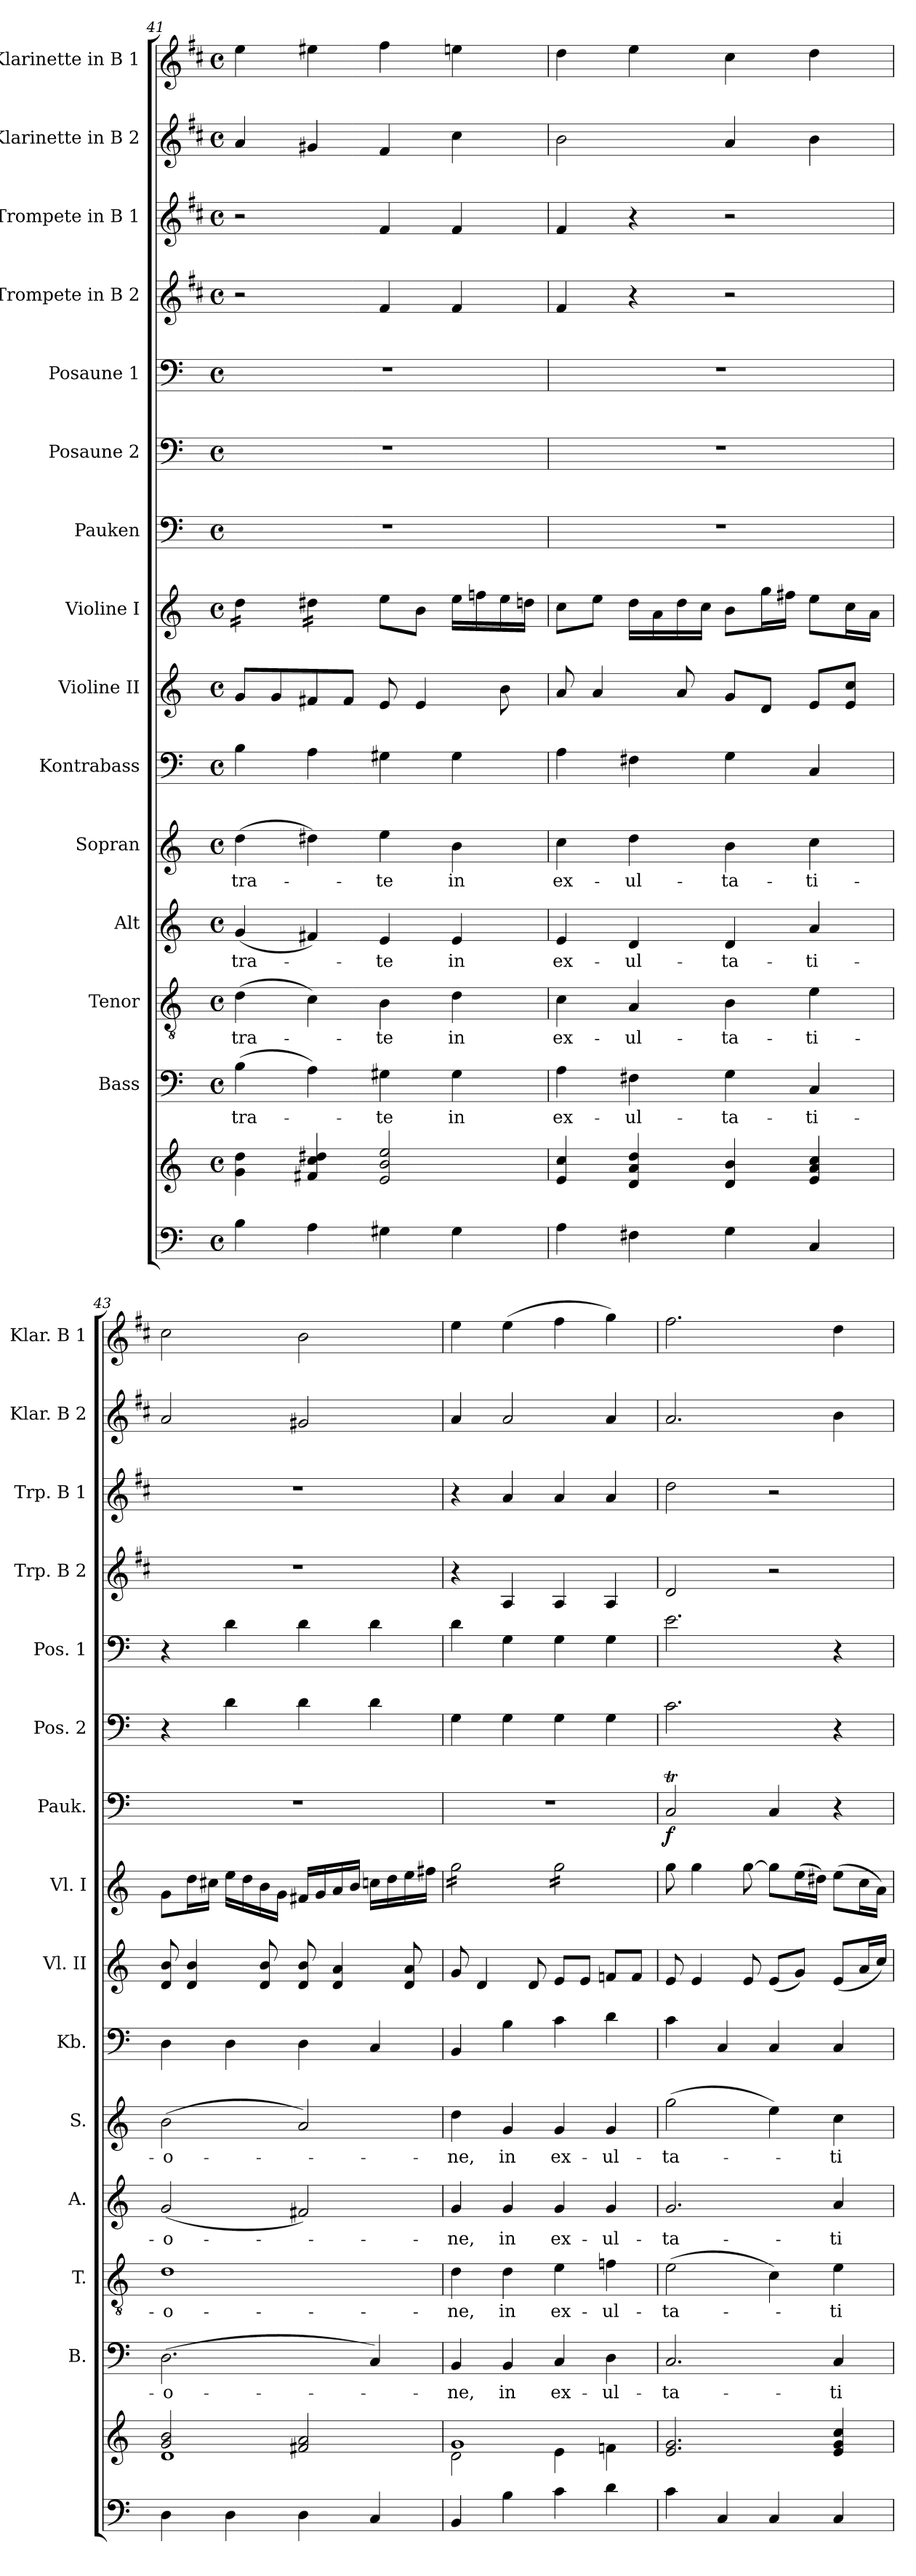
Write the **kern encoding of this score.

**kern	**kern	**kern	**text	**kern	**text	**kern	**text	**kern	**text	**kern	**kern	**kern	**kern	**dynam	**kern	**kern	**kern	**kern	**kern	**kern
*part15	*part15	*part14	*part14	*part13	*part13	*part12	*part12	*part11	*part11	*part10	*part9	*part8	*part7	*part7	*part6	*part5	*part4	*part3	*part2	*part1
*staff16	*staff15	*staff14	*staff14	*staff13	*staff13	*staff12	*staff12	*staff11	*staff11	*staff10	*staff9	*staff8	*staff7	*staff7	*staff6	*staff5	*staff4	*staff3	*staff2	*staff1
*	*	*I"Bass	*	*I"Tenor	*	*I"Alt	*	*I"Sopran	*	*I"Kontrabass	*I"Violine II	*I"Violine I	*I"Pauken	*	*I"Posaune 2	*I"Posaune 1	*I"Trompete in B 2	*I"Trompete in B 1	*I"Klarinette in B 2	*I"Klarinette in B 1
*	*	*I'B.	*	*I'T.	*	*I'A.	*	*I'S.	*	*I'Kb.	*I'Vl. II	*I'Vl. I	*I'Pauk.	*	*I'Pos. 2	*I'Pos. 1	*I'Trp. B 2	*I'Trp. B 1	*I'Klar. B 2	*I'Klar. B 1
*clefF4	*clefG2	*clefF4	*	*clefGv2	*	*clefG2	*	*clefG2	*	*clefF4	*clefG2	*clefG2	*clefF4	*	*clefF4	*clefF4	*clefG2	*clefG2	*clefG2	*clefG2
*	*	*	*	*	*	*	*	*	*	*ITrd7c12	*	*	*	*	*	*	*ITrd1c2	*ITrd1c2	*ITrd1c2	*ITrd1c2
*k[]	*k[]	*k[]	*	*k[]	*	*k[]	*	*k[]	*	*k[]	*k[]	*k[]	*k[]	*	*k[]	*k[]	*k[]	*k[]	*k[]	*k[]
*C:	*C:	*C:	*	*C:	*	*C:	*	*C:	*	*C:	*C:	*C:	*C:	*	*C:	*C:	*C:	*C:	*C:	*C:
*M4/4	*M4/4	*M4/4	*	*M4/4	*	*M4/4	*	*M4/4	*	*M4/4	*M4/4	*M4/4	*M4/4	*	*M4/4	*M4/4	*M4/4	*M4/4	*M4/4	*M4/4
*met(c)	*met(c)	*met(c)	*	*met(c)	*	*met(c)	*	*met(c)	*	*met(c)	*met(c)	*met(c)	*met(c)	*	*met(c)	*met(c)	*met(c)	*met(c)	*met(c)	*met(c)
=41	=41	=41	=41	=41	=41	=41	=41	=41	=41	=41	=41	=41	=41	=41	=41	=41	=41	=41	=41	=41
!	!	!	!LO:LY:b	!	!LO:LY:b	!	!LO:LY:b	!	!LO:LY:b	!	!	!	!	!	!	!	!	!	!	!
*	*	*	*	*	*	*	*	*	*	*	*	*tremolo	*	*	*	*	*	*	*	*
4B\	4g\ 4dd\	(>4B\	-tra-	(>4d\	-tra-	(<4g/	-tra-	(>4dd\	-tra-	4BB\	8g/L	16dd\LL	1r	.	1r	1r	2r	2r	4g/	4dd\
.	.	.	.	.	.	.	.	.	.	.	.	16dd\	.	.	.	.	.	.	.	.
.	.	.	.	.	.	.	.	.	.	.	8g/	16dd\	.	.	.	.	.	.	.	.
.	.	.	.	.	.	.	.	.	.	.	.	16dd\JJ	.	.	.	.	.	.	.	.
4A\	4f#X/ 4cc/ 4dd#X/	4A\)	.	4c\)	.	4f#X/)	.	4dd#X\)	.	4AA\	8f#X/	16dd#X\LL	.	.	.	.	.	.	4f#X/	4dd#X\
.	.	.	.	.	.	.	.	.	.	.	.	16dd#X\	.	.	.	.	.	.	.	.
.	.	.	.	.	.	.	.	.	.	.	8f#/J	16dd#X\	.	.	.	.	.	.	.	.
.	.	.	.	.	.	.	.	.	.	.	.	16dd#X\JJ	.	.	.	.	.	.	.	.
*	*	*	*	*	*	*	*	*	*	*	*	*Xtremolo	*	*	*	*	*	*	*	*
!	!	!	!LO:LY:b	!	!LO:LY:b	!	!LO:LY:b	!	!LO:LY:b	!	!	!	!	!	!	!	!	!	!	!
4G#X\	2e/ 2b/ 2ee/	4G#X\	-te	4B\	-te	4e/	-te	4ee\	-te	4GG#X\	8e/	8ee\L	.	.	.	.	4e/	4e/	4e/	4ee\
.	.	.	.	.	.	.	.	.	.	.	4e/	8b\J	.	.	.	.	.	.	.	.
!	!	!	!LO:LY:b	!	!LO:LY:b	!	!LO:LY:b	!	!LO:LY:b	!	!	!	!	!	!	!	!	!	!	!
4G#\	.	4G#\	in	4d\	in	4e/	in	4b\	in	4GG#\	.	16ee\LL	.	.	.	.	4e/	4e/	4b\	4ddn\
.	.	.	.	.	.	.	.	.	.	.	.	16ffn\	.	.	.	.	.	.	.	.
.	.	.	.	.	.	.	.	.	.	.	8b\	16ee\	.	.	.	.	.	.	.	.
.	.	.	.	.	.	.	.	.	.	.	.	16ddn\JJ	.	.	.	.	.	.	.	.
=42	=42	=42	=42	=42	=42	=42	=42	=42	=42	=42	=42	=42	=42	=42	=42	=42	=42	=42	=42	=42
!	!	!	!LO:LY:b	!	!LO:LY:b	!	!LO:LY:b	!	!LO:LY:b	!	!	!	!	!	!	!	!	!	!	!
4A\	4e/ 4cc/	4A\	ex-	4c\	ex-	4e/	ex-	4cc\	ex-	4AA\	8a/	8cc\L	1r	.	1r	1r	4e/	4e/	2a\	4cc\
.	.	.	.	.	.	.	.	.	.	.	4a/	8ee\J	.	.	.	.	.	.	.	.
!	!	!	!LO:LY:b	!	!LO:LY:b	!	!LO:LY:b	!	!LO:LY:b	!	!	!	!	!	!	!	!	!	!	!
4F#X\	4d/ 4a/ 4dd/	4F#X\	-ul-	4A/	-ul-	4d/	-ul-	4dd\	-ul-	4FF#X\	.	16dd\LL	.	.	.	.	4r	4r	.	4dd\
.	.	.	.	.	.	.	.	.	.	.	.	16a\	.	.	.	.	.	.	.	.
.	.	.	.	.	.	.	.	.	.	.	8a/	16dd\	.	.	.	.	.	.	.	.
.	.	.	.	.	.	.	.	.	.	.	.	16cc\JJ	.	.	.	.	.	.	.	.
!	!	!	!LO:LY:b	!	!LO:LY:b	!	!LO:LY:b	!	!LO:LY:b	!	!	!	!	!	!	!	!	!	!	!
4G\	4d/ 4b/	4G\	-ta-	4B\	-ta-	4d/	-ta-	4b\	-ta-	4GG\	8g/L	8b\L	.	.	.	.	2r	2r	4g/	4b\
.	.	.	.	.	.	.	.	.	.	.	8d/J	16gg\L	.	.	.	.	.	.	.	.
.	.	.	.	.	.	.	.	.	.	.	.	16ff#X\JJ	.	.	.	.	.	.	.	.
!	!	!	!LO:LY:b	!	!LO:LY:b	!	!LO:LY:b	!	!LO:LY:b	!	!	!	!	!	!	!	!	!	!	!
4C/	4e/ 4a/ 4cc/	4C/	-ti-	4e\	-ti-	4a/	-ti-	4cc\	-ti-	4CC/	8e/L	8ee\L	.	.	.	.	.	.	4a\	4cc\
.	.	.	.	.	.	.	.	.	.	.	8e/ 8cc/J	16cc\L	.	.	.	.	.	.	.	.
.	.	.	.	.	.	.	.	.	.	.	.	16a\JJ	.	.	.	.	.	.	.	.
!!LO:PB:g=z
=43	=43	=43	=43	=43	=43	=43	=43	=43	=43	=43	=43	=43	=43	=43	=43	=43	=43	=43	=43	=43
*	*^	*	*	*	*	*	*	*	*	*	*	*	*	*	*	*	*	*	*	*
!	!	!	!	!LO:LY:b	!	!LO:LY:b	!	!LO:LY:b	!	!LO:LY:b	!	!	!	!	!	!	!	!	!	!	!
4D\	2g/ 2b/	1d	(>2.D\	-o-	1d	-o-	(<2g/	-o-	(>2b\	-o-	4DD\	8d/ 8b/	8g\L	1r	.	4r	4r	1r	1r	2g/	2b\
.	.	.	.	.	.	.	.	.	.	.	.	4d/ 4b/	16dd\L	.	.	.	.	.	.	.	.
.	.	.	.	.	.	.	.	.	.	.	.	.	16cc#X\JJ	.	.	.	.	.	.	.	.
4D\	.	.	.	.	.	.	.	.	.	.	4DD\	.	16ee\LL	.	.	4d\	4d\	.	.	.	.
.	.	.	.	.	.	.	.	.	.	.	.	.	16dd\	.	.	.	.	.	.	.	.
.	.	.	.	.	.	.	.	.	.	.	.	8d/ 8b/	16b\	.	.	.	.	.	.	.	.
.	.	.	.	.	.	.	.	.	.	.	.	.	16g\JJ	.	.	.	.	.	.	.	.
4D\	2f#X/ 2a/	.	.	.	.	.	2f#X/)	.	2a/)	.	4DD\	8d/ 8b/	16f#X/LL	.	.	4d\	4d\	.	.	2f#X/	2a\
.	.	.	.	.	.	.	.	.	.	.	.	.	16g/	.	.	.	.	.	.	.	.
.	.	.	.	.	.	.	.	.	.	.	.	4d/ 4a/	16a/	.	.	.	.	.	.	.	.
.	.	.	.	.	.	.	.	.	.	.	.	.	16b/JJ	.	.	.	.	.	.	.	.
4C/	.	.	4C/)	.	.	.	.	.	.	.	4CC/	.	16ccn\LL	.	.	4d\	4d\	.	.	.	.
.	.	.	.	.	.	.	.	.	.	.	.	.	16dd\	.	.	.	.	.	.	.	.
.	.	.	.	.	.	.	.	.	.	.	.	8d/ 8a/	16ee\	.	.	.	.	.	.	.	.
.	.	.	.	.	.	.	.	.	.	.	.	.	16ff#X\JJ	.	.	.	.	.	.	.	.
=44	=44	=44	=44	=44	=44	=44	=44	=44	=44	=44	=44	=44	=44	=44	=44	=44	=44	=44	=44	=44	=44
!	!	!	!	!LO:LY:b	!	!LO:LY:b	!	!LO:LY:b	!	!LO:LY:b	!	!	!	!	!	!	!	!	!	!	!
*	*	*	*	*	*	*	*	*	*	*	*	*	*tremolo	*	*	*	*	*	*	*	*
4BB/	1g	2d\	4BB/	-ne,	4d\	-ne,	4g/	-ne,	4dd\	-ne,	4BBB/	8g/	16gg\LL	1r	.	4G\	4d\	4r	4r	4g/	4dd\
.	.	.	.	.	.	.	.	.	.	.	.	.	16gg\	.	.	.	.	.	.	.	.
.	.	.	.	.	.	.	.	.	.	.	.	4d/	16gg\	.	.	.	.	.	.	.	.
.	.	.	.	.	.	.	.	.	.	.	.	.	16gg\	.	.	.	.	.	.	.	.
!	!	!	!	!LO:LY:b	!	!LO:LY:b	!	!LO:LY:b	!	!LO:LY:b	!	!	!	!	!	!	!	!	!	!	!
4B\	.	.	4BB/	in	4d\	in	4g/	in	4g/	in	4BB\	.	16gg\	.	.	4G\	4G\	4G/	4g/	2g/	(>4dd\
.	.	.	.	.	.	.	.	.	.	.	.	.	16gg\	.	.	.	.	.	.	.	.
.	.	.	.	.	.	.	.	.	.	.	.	8d/	16gg\	.	.	.	.	.	.	.	.
.	.	.	.	.	.	.	.	.	.	.	.	.	16gg\JJ	.	.	.	.	.	.	.	.
!	!	!	!	!LO:LY:b	!	!LO:LY:b	!	!LO:LY:b	!	!LO:LY:b	!	!	!	!	!	!	!	!	!	!	!
4c\	.	4e\	4C/	ex-	4e\	ex-	4g/	ex-	4g/	ex-	4C\	8e/L	16gg\LL	.	.	4G\	4G\	4G/	4g/	.	4ee\
.	.	.	.	.	.	.	.	.	.	.	.	.	16gg\	.	.	.	.	.	.	.	.
.	.	.	.	.	.	.	.	.	.	.	.	8e/J	16gg\	.	.	.	.	.	.	.	.
.	.	.	.	.	.	.	.	.	.	.	.	.	16gg\	.	.	.	.	.	.	.	.
!	!	!	!	!LO:LY:b	!	!LO:LY:b	!	!LO:LY:b	!	!LO:LY:b	!	!	!	!	!	!	!	!	!	!	!
4d\	.	4fn\	4D\	-ul-	4fn\	-ul-	4g/	-ul-	4g/	-ul-	4D\	8fn/L	16gg\	.	.	4G\	4G\	4G/	4g/	4g/	4ff\)
.	.	.	.	.	.	.	.	.	.	.	.	.	16gg\	.	.	.	.	.	.	.	.
.	.	.	.	.	.	.	.	.	.	.	.	8f/J	16gg\	.	.	.	.	.	.	.	.
.	.	.	.	.	.	.	.	.	.	.	.	.	16gg\JJ	.	.	.	.	.	.	.	.
*	*	*	*	*	*	*	*	*	*	*	*	*	*Xtremolo	*	*	*	*	*	*	*	*
*	*v	*v	*	*	*	*	*	*	*	*	*	*	*	*	*	*	*	*	*	*	*
=45	=45	=45	=45	=45	=45	=45	=45	=45	=45	=45	=45	=45	=45	=45	=45	=45	=45	=45	=45	=45
!	!	!	!LO:LY:b	!	!LO:LY:b	!	!LO:LY:b	!	!LO:LY:b	!	!	!	!	!LO:DY:b	!	!	!	!	!	!
4c\	2.e/ 2.g/	2.C/	-ta-	(>2e\	-ta-	2.g/	-ta-	(>2gg\	-ta-	4C\	8e/	8gg\	2CT/	f	2.c\	2.e\	2c/	2cc\	2.g/	2.ee\
.	.	.	.	.	.	.	.	.	.	.	4e/	4gg\	.	.	.	.	.	.	.	.
4C/	.	.	.	.	.	.	.	.	.	4CC/	.	.	.	.	.	.	.	.	.	.
.	.	.	.	.	.	.	.	.	.	.	8e/	[8gg\	.	.	.	.	.	.	.	.
4C/	.	.	.	4c\)	.	.	.	4ee\)	.	4CC/	(<8e/L	8gg\L]	4C/	.	.	.	2r	2r	.	.
.	.	.	.	.	.	.	.	.	.	.	8g/J)	(>16ee\L	.	.	.	.	.	.	.	.
.	.	.	.	.	.	.	.	.	.	.	.	16dd#X\JJ)	.	.	.	.	.	.	.	.
!	!	!	!LO:LY:b	!	!LO:LY:b	!	!LO:LY:b	!	!LO:LY:b	!	!	!	!	!	!	!	!	!	!	!
4C/	4e/ 4g/ 4cc/	4C/	-ti-	4e\	-ti-	4a/	-ti-	4cc\	-ti-	4CC/	(<8e/L	(>8ee\L	4r	.	4r	4r	.	.	4a\	4cc\
.	.	.	.	.	.	.	.	.	.	.	16a/L	16cc\L	.	.	.	.	.	.	.	.
.	.	.	.	.	.	.	.	.	.	.	16cc/JJ)	16a\JJ)	.	.	.	.	.	.	.	.
=	=	=	=	=	=	=	=	=	=	=	=	=	=	=	=	=	=	=	=	=
*-	*-	*-	*-	*-	*-	*-	*-	*-	*-	*-	*-	*-	*-	*-	*-	*-	*-	*-	*-	*-
